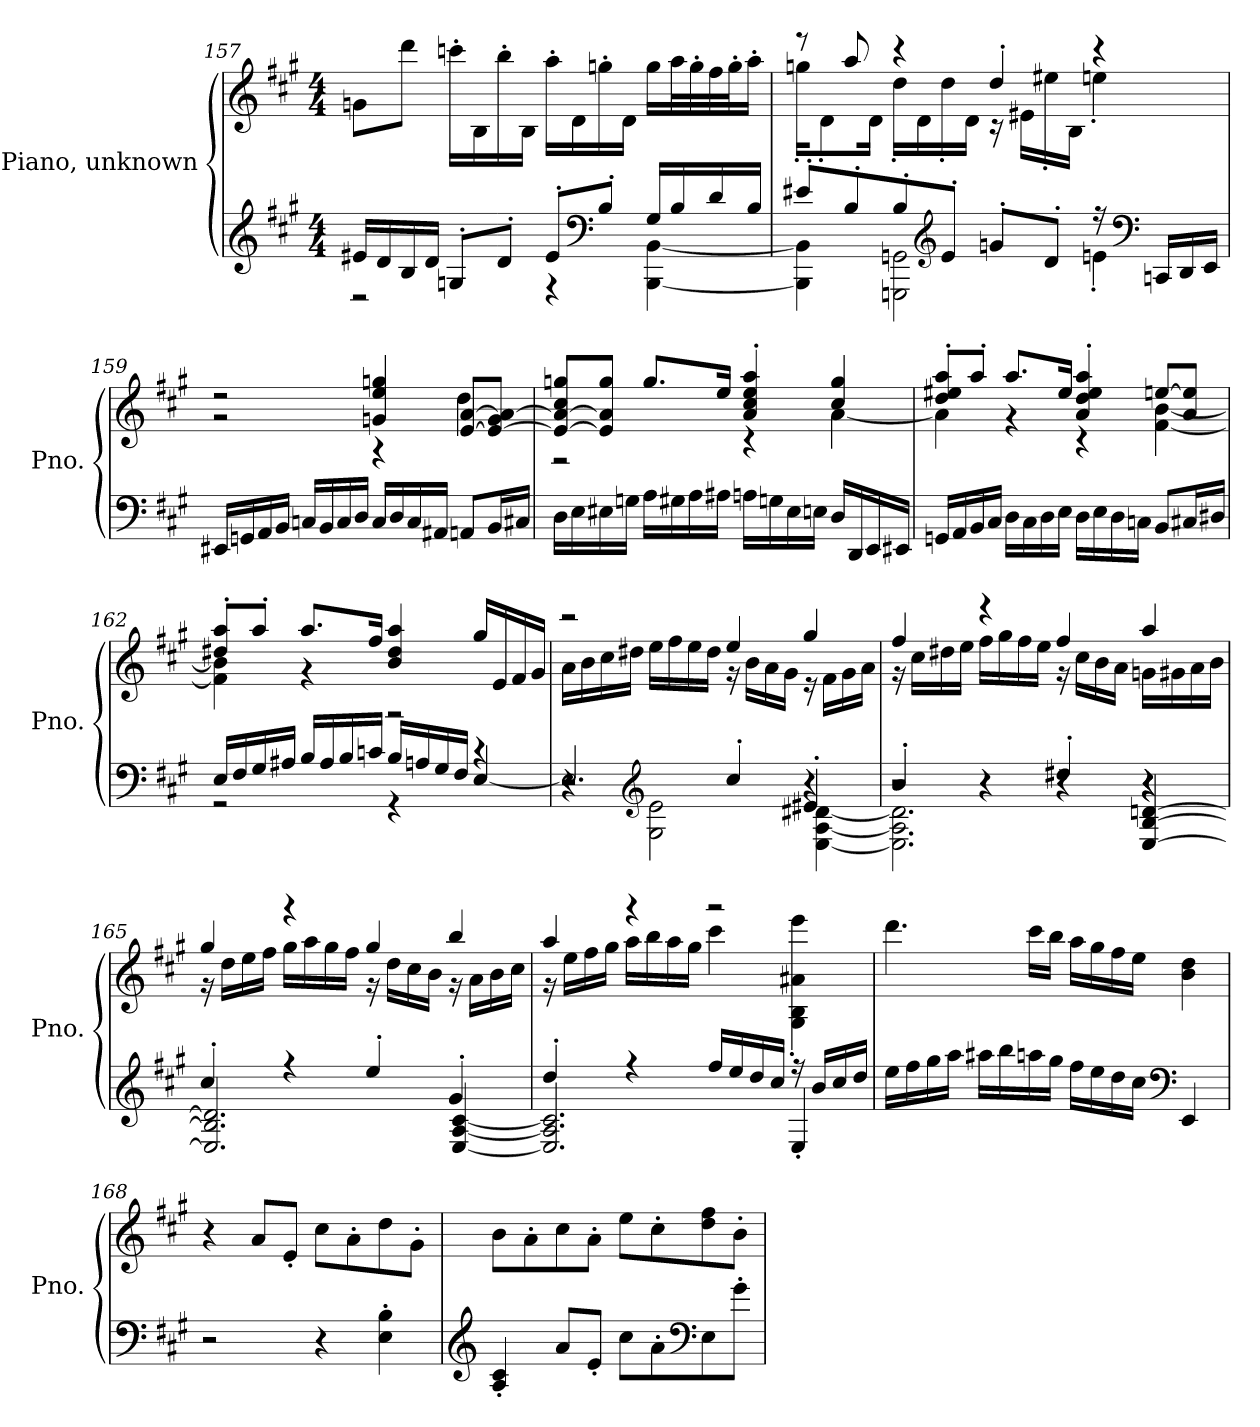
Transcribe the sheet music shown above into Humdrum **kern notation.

**kern	**kern
*part1	*part1
*staff2	*staff1
*I"Piano, unknown	*
*I'Pno.	*
*clefG2	*clefG2
*k[f#c#g#]	*k[f#c#g#]
*M4/4	*M4/4
=157	=157
*^	*
16e#X/LL	2r	8gn\L
16d/	.	.
16B/	.	8ddd\J
16d/JJ	.	.
8Gn'/L	.	16cccn'\LL
.	.	16B\
8d'/J	.	16bb'\
.	.	16B\JJ
8e#'/L	4r	16aa'\LL
.	.	16d\
*clefF4	*	*
8B'/J	.	16ggn'\
.	.	16d\JJ
16G/LL	[4BBB\ [4BB\	16gg\LL
16B/	.	32aa\L
.	.	32gg'\
16d/	.	32ff#\
.	.	32gg'\J
16B/JJ	.	16aa'\JJ
!!LO:LB:g=z
=158	=158	=158
*	*	*^
8e#X'/L	4BBB\] 4BB\]	8r	16ggn'\KL
.	.	.	8d'\
8B'/	.	8aa/	.
.	.	.	16d\Jk
8B'/	2GGGn\ 2GGn\	4r	16dd'\LL
.	.	.	16d\
*clefG2	*	*	*
8e#'/J	.	.	16dd'\
.	.	.	16d\JJ
8gn'/L	.	4dd'/	16r
.	.	.	16e#X\LL
8d'/J	.	.	16ee#X'\
.	.	.	16B\JJ
16r	4en'\	4r	4een'\
*clefF4	*	*	*
16CCn/LL	.	.	.
16DD/	.	.	.
16EE/JJ	.	.	.
*v	*v	*	*
=159	=159	=159
16EE#X/LL	2r	2r
16GGn/	.	.
16AA/	.	.
16BB/JJ	.	.
16Cn/LL	.	.
16BB/	.	.
16C/	.	.
16D/JJ	.	.
16C/LL	4gn/ 4ee/ 4ggn/	4r
16D/	.	.
16C/	.	.
16AA#X/JJ	.	.
8AAn/L	[8e/ [8a/L	4dd\
16BB/L	8e/_ 8g/ 8a/_J	.
16C#X/JJ	.	.
!!LO:LB:g=z	!!
=160	=160	=160
16D\LL	8e/_ 8a/_ 8cc#/ 8ggn/L	2r
16E\	.	.
16E#X\	8e/] 8a/] 8gg/J	.
16Gn\JJ	.	.
16A\LL	8.gg/L	.
16G#X\	.	.
16A\	.	.
16A#X\JJ	16ee/Jk	.
16An\LL	4a/' 4cc#/' 4ee/' 4aa/'	4r
16Gn\	.	.
16E#\	.	.
16En\JJ	.	.
16D/LL	4cc#/ 4gg/	[4a\
16DD/	.	.
16EE/	.	.
16EE#X/JJ	.	.
=161	=161	=161
16GGn/LL	8dd/' 8ee#X/' 8aa/'L	4a\]
16AA/	.	.
16BB/	8aa'/J	.
16C#/JJ	.	.
16D\LL	8.aa/L	4r
16C#\	.	.
16D\	.	.
16E\JJ	16ee#/Jk	.
16D\LL	4a/' 4dd/' 4ee#/' 4aa/'	4r
16E\	.	.
16D\	.	.
16Cn\JJ	.	.
8BB/L	[8een/L	[4f#\ [4b\
16C#X/L	8a/ 8ee/]J	.
16D#X/JJ	.	.
!!LO:LB:g=z	!!
=162	=162	=162
*^	*	*
16E/LL	2r	8dd#X/' 8aa/'L	4f#\] 4b\]
16F#/	.	.	.
16G#/	.	8aa'/J	.
16A#X/JJ	.	.	.
16B/LL	.	8.aa/L	4r
16A#/	.	.	.
16B/	.	.	.
16cn/JJ	.	16ff#/Jk	.
16B/LL	4r	4b/ 4dd#/ 4aa/	2r
16An/	.	.	.
16G#/	.	.	.
16F#/JJ	.	.	.
4r	[4E/	16gg#/LL	.
.	.	16e/	.
.	.	16f#/	.
.	.	16g#/JJ	.
=163	=163	=163	=163
*	*^	*	*
2r	4r	2.E/]	2r	16a\LL
.	.	.	.	16b\
.	.	.	.	16cc#\
.	.	.	.	16dd#X\JJ
*clefG2	*	*	*	*
.	2G#\ 2e\	.	.	16ee\LL
.	.	.	.	16ff#\
.	.	.	.	16ee\
.	.	.	.	16dd#\JJ
4cc#'/	.	.	4ee/	16r
.	.	.	.	16b\LL
.	.	.	.	16a\
.	.	.	.	16g#\JJ
4e#X'/	[4E\ [4A\ [4d#X\	4r	4gg#/	16r
.	.	.	.	16f#\LL
.	.	.	.	16g#\
.	.	.	.	16a\JJ
!!LO:LB:g=z	!!
=164	=164	=164	=164	=164
4b'/	2.E\] 2.A\] 2.d#\]	2r	4ff#/	16r
.	.	.	.	16cc#\LL
.	.	.	.	16dd#X\
.	.	.	.	16ee\JJ
4r	.	.	4r	16ff#\LL
.	.	.	.	16gg#\
.	.	.	.	16ff#\
.	.	.	.	16ee\JJ
4dd#X'/	.	4r	4ff#/	16r
.	.	.	.	16cc#\LL
.	.	.	.	16b\
.	.	.	.	16a\JJ
4r	4r	[4E/ [4B/ [4dn/	4aa/	16gn\LL
.	.	.	.	16g#X\
.	.	.	.	16a\
.	.	.	.	16b\JJ
*	*v	*v	*	*
=165	=165	=165	=165
4cc#'/	2.E/] 2.B/] 2.d/]	4gg#/	16r
.	.	.	16dd\LL
.	.	.	16ee\
.	.	.	16ff#\JJ
4r	.	4r	16gg#\LL
.	.	.	16aa\
.	.	.	16gg#\
.	.	.	16ff#\JJ
4ee'/	.	4gg#/	16r
.	.	.	16dd\LL
.	.	.	16cc#\
.	.	.	16b\JJ
4g#'/	[4E/ [4A/ [4c#/	4bb/	16r
.	.	.	16a\LL
.	.	.	16b\
.	.	.	16cc#\JJ
!!LO:LB:g=z	!!
=166	=166	=166	=166
4dd'/	2.E/] 2.A/] 2.c#/]	4aa/	16r
.	.	.	16ee\LL
.	.	.	16ff#\
.	.	.	16gg#\JJ
4r	.	4r	16aa\LL
.	.	.	16bb\
.	.	.	16aa\
.	.	.	16gg#\JJ
16ff#/LL	.	2r	4ccc#\
16ee/	.	.	.
16dd/	.	.	.
16cc#/JJ	.	.	.
16r	4E'/	.	4G#\' 4B\' 4a#X\' 4eee\'
16b/LL	.	.	.
16cc#/	.	.	.
16dd/JJ	.	.	.
*v	*v	*	*
*	*v	*v
=167	=167
16ee\LL	4.ddd\
16ff#\	.
16gg#\	.
16aa\JJ	.
16aa#X\LL	.
16bb\	.
16aan\	16ccc#\LL
16gg#\JJ	16bb\JJ
16ff#\LL	16aa\LL
16ee\	16gg#\
16dd\	16ff#\
16cc#\JJ	16ee\JJ
*clefF4	*
4EE/	4b\ 4dd\
=168	=168
2r	4r
.	8a/L
.	8e'/J
4r	8cc#\L
.	8a'\
4E\' 4B\'	8dd\
.	8g#'\J
!!LO:PB:g=z
=169	=169
*clefG2	*
4A/' 4c#/'	8b\L
.	8a'\
8a/L	8cc#\
8e'/J	8a'\J
8cc#\L	8ee\L
8a'\	8cc#'\
*clefF4	*
8E\	8dd\ 8ff#\
8g#'\J	8b'\J
=	=
*-	*-
